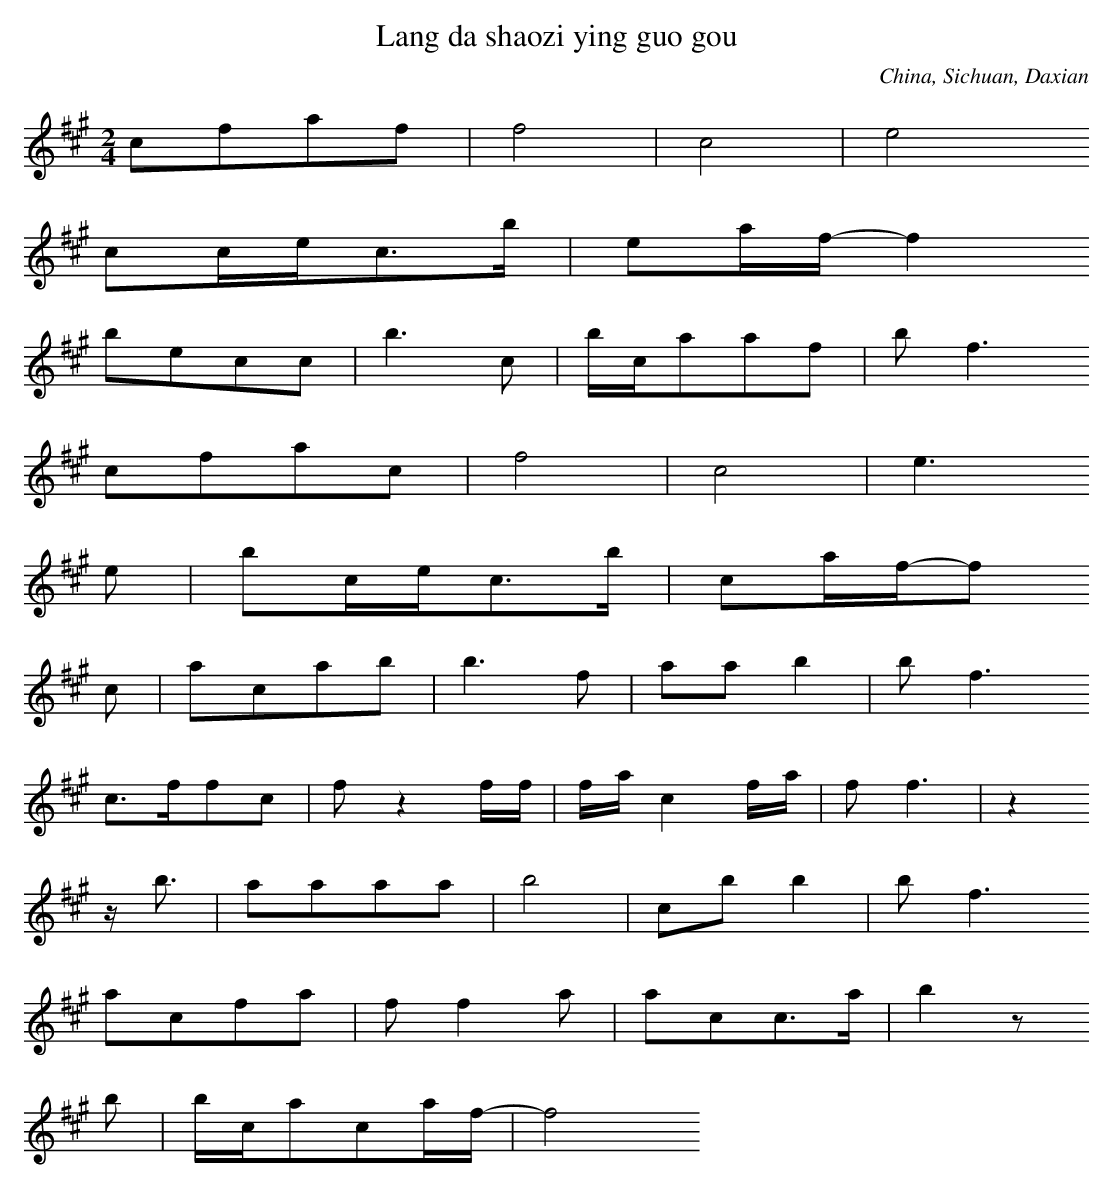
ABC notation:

X:1
T: Lang da shaozi ying guo gou
O: China, Sichuan, Daxian
M: 2/4
L: 1/16
K: A
c2f2a2f2 | f8 | c8 | e8
c2cec3b | e2af-f4
b2e2c2c2 | b6c2 | bca2a2f2 | b2f6
c2f2a2c2 | f8 | c8 | e6
e2 | b2cec3b | c2af-f2
c2 | a2c2a2b2 | b6f2 | a2a2b4 | b2f6
c3ff2c2 | f2z4ff | fac4fa | f2f6 | z4
zb3 | a2a2a2a2 | b8 | c2b2b4 | b2f6
a2c2f2a2 | f2f4a2 | a2c2c3a | b4z2
b2 | bca2c2af- | f8
